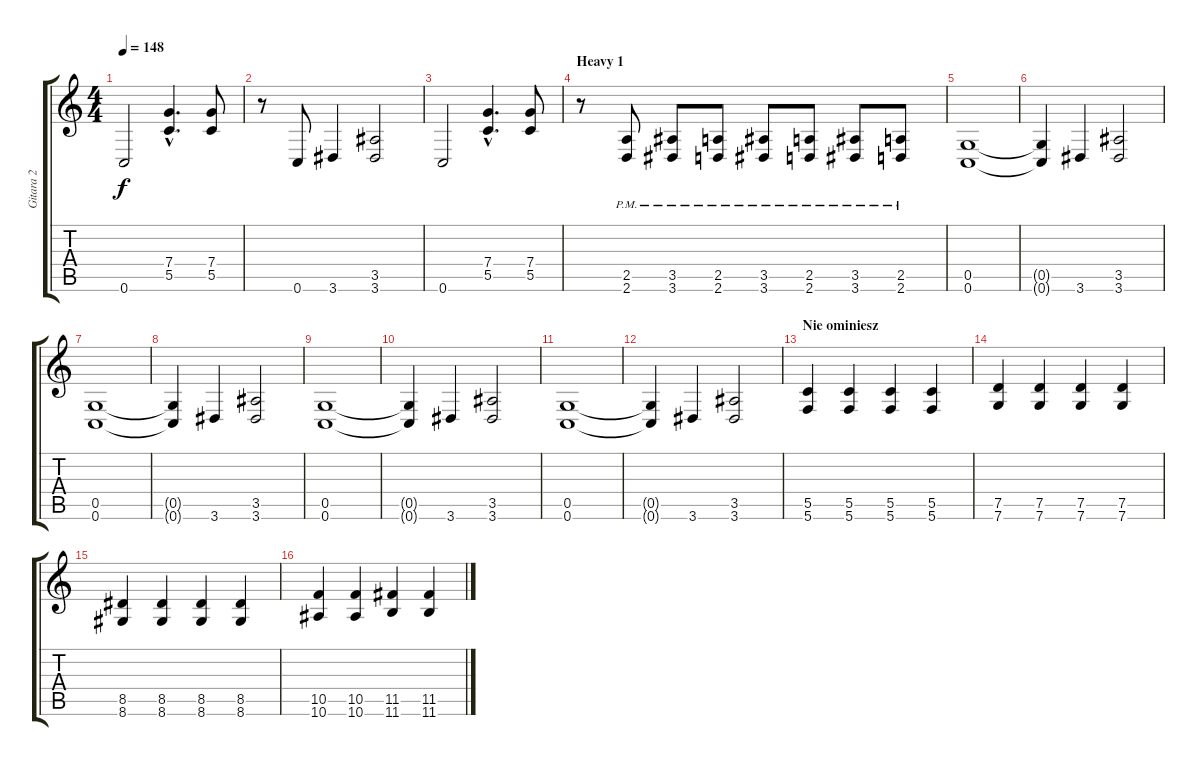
\track ("Gitara 2" "Gitara 2") {instrument distortionguitar}
\staff {score tabs}
\tuning (D4 A3 F3 C3 G2 C2) {hide}
\ts (4 4)
\tempo 148
\clef g2
\ks c
0.6.2{dy f volume 13 instrument acousticguitarnylon} (7.4{hac} 5.5{hac}).4{d} (7.4 5.5).8 |
r.8 0.6.8 3.6.4 (3.5 3.6).2 |
0.6.2{volume 13 instrument acousticguitarnylon} (7.4{hac} 5.5{hac}).4{d} (7.4 5.5).8 |
\section ("" "Heavy 1")
r.8{volume 16 instrument distortionguitar} (2.5{pm} 2.6{pm}).8 (3.5{pm} 3.6{pm}).8 (2.5{pm} 2.6{pm}).8 (3.5{pm} 3.6{pm}).8 (2.5{pm} 2.6{pm}).8 (3.5{pm} 3.6{pm}).8 (2.5{pm} 2.6{pm}).8 |
(0.5 0.6).1 |
(0.5{t} 0.6{t}).4 3.6.4 (3.5 3.6).2 |
(0.5 0.6).1 |
(0.5{t} 0.6{t}).4 3.6.4 (3.5 3.6).2 |
(0.5 0.6).1 |
(0.5{t} 0.6{t}).4 3.6.4 (3.5 3.6).2 |
(0.5 0.6).1 |
(0.5{t} 0.6{t}).4 3.6.4 (3.5 3.6).2 |
\section ("" "Nie ominiesz")
(5.5 5.6).4 (5.5 5.6).4 (5.5 5.6).4 (5.5 5.6).4 |
(7.5 7.6).4 (7.5 7.6).4 (7.5 7.6).4 (7.5 7.6).4 |
(8.5 8.6).4 (8.5 8.6).4 (8.5 8.6).4 (8.5 8.6).4 |
(10.5 10.6).4 (10.5 10.6).4 (11.5 11.6).4 (11.5 11.6).4
